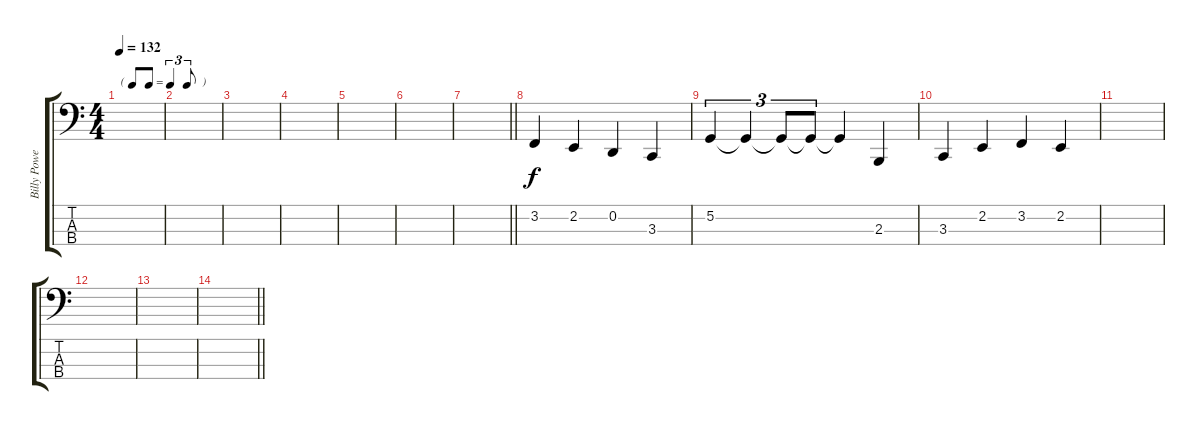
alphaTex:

\track ("Billy Powell (Piano LH)" "Billy Powe") {instrument acousticgrandpiano}
\staff {score tabs}
\tuning (G2 D2 A1 E1) {hide}
\ts (4 4)
\tf triplet8th
\tempo 132
\clef f4
\ks c
|
|
|
|
|
|
\barLineRight lightlight
|
3.2.4 2.2.4 0.2.4 3.3.4 |
5.2.4{tu (3 2)} 5.2{t}.4{tu (3 2)} 5.2{t}.8{tu (3 2)} 5.2{t}.8{tu (3 2)} 5.2{t}.4 2.3.4 |
3.3.4 2.2.4 3.2.4 2.2.4 |
|
|
|
\barLineRight lightlight
